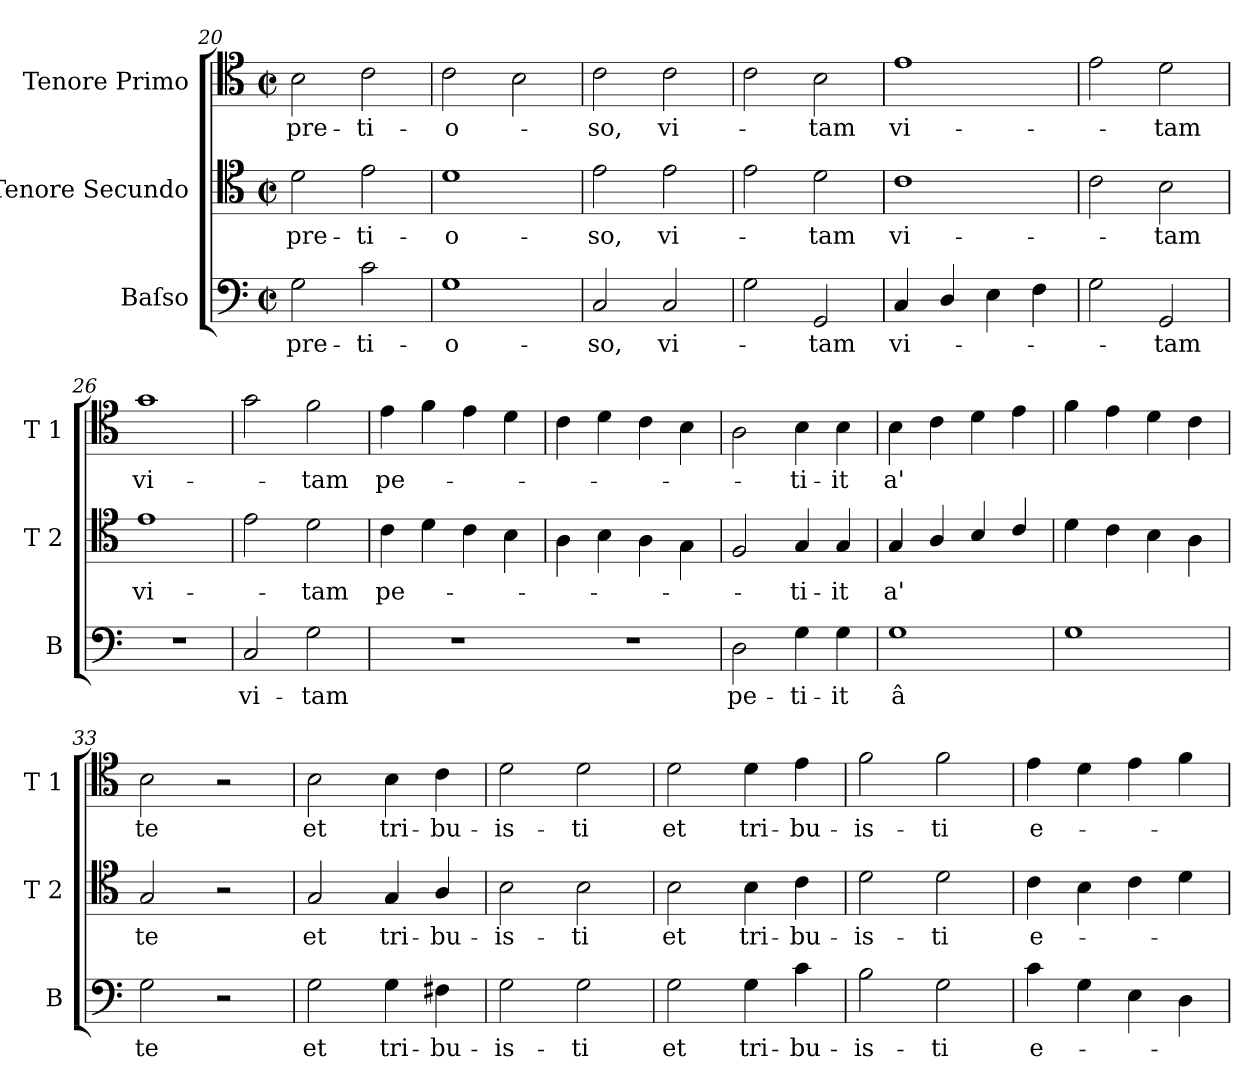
**kern	**text	**kern	**text	**kern	**text
*part3	*part3	*part2	*part2	*part1	*part1
*staff3	*staff3	*staff2	*staff2	*staff1	*staff1
*I"Baſso	*	*I"Tenore Secundo	*	*I"Tenore Primo	*
*I'B	*	*I'T 2	*	*I'T 1	*
*clefF4	*	*clefC4	*	*clefC4	*
*k[]	*	*k[]	*	*k[]	*
*M2/2	*	*M2/2	*	*M2/2	*
*met(c|)	*	*met(c|)	*	*met(c|)	*
=20	=20	=20	=20	=20	=20
2G\	pre-	2d\	pre-	2B\	pre-
2c\	-ti-	2e\	-ti-	2c\	-ti-
=21	=21	=21	=21	=21	=21
1G	-o-	1d	-o-	2c\	-o-
.	.	.	.	2B\	.
=22	=22	=22	=22	=22	=22
2C/	-so,	2e\	-so,	2c\	-so,
2C/	vi-	2e\	vi-	2c\	vi-
=23	=23	=23	=23	=23	=23
2G\	.	2e\	.	2c\	.
2GG/	-tam	2d\	-tam	2B\	-tam
=24	=24	=24	=24	=24	=24
4C/	vi-	1c	vi-	1e	vi-
4D/	.	.	.	.	.
4E\	.	.	.	.	.
4F\	.	.	.	.	.
=25	=25	=25	=25	=25	=25
2G\	.	2c\	.	2e\	.
2GG/	-tam	2B\	-tam	2d\	-tam
=26	=26	=26	=26	=26	=26
1r	.	1e	vi-	1g	vi-
=27	=27	=27	=27	=27	=27
2C/	vi-	2e\	.	2g\	.
2G\	-tam	2d\	-tam	2f\	-tam
=28	=28	=28	=28	=28	=28
1r	.	4c\	pe-	4e\	pe-
.	.	4d\	.	4f\	.
.	.	4c\	.	4e\	.
.	.	4B\	.	4d\	.
=29-	=29	=29	=29	=29	=29
1r	.	4A\	.	4c\	.
.	.	4B\	.	4d\	.
.	.	4A\	.	4c\	.
.	.	4G\	.	4B\	.
=30	=30	=30	=30	=30	=30
2D\	pe-	2F/	.	2A\	.
4G\	-ti-	4G/	-ti-	4B\	-ti-
4G\	-it	4G/	-it	4B\	-it
=31	=31	=31	=31	=31	=31
1G	â	4G/	a'	4B\	a'
.	.	4A/	.	4c\	.
.	.	4B/	.	4d\	.
.	.	4c/	.	4e\	.
=32	=32	=32	=32	=32	=32
1G	.	4d\	.	4f\	.
.	.	4c\	.	4e\	.
.	.	4B\	.	4d\	.
.	.	4A\	.	4c\	.
=33	=33	=33	=33	=33	=33
2G\	te	2G/	te	2B\	te
2r	.	2r	.	2r	.
=34	=34	=34	=34	=34	=34
2G\	et	2G/	et	2B\	et
4G\	tri-	4G/	tri-	4B\	tri-
4F#X\	-bu-	4A/	-bu-	4c\	-bu-
=35	=35	=35	=35	=35	=35
2G\	-is-	2B\	-is-	2d\	-is-
2G\	-ti	2B\	-ti	2d\	-ti
=36	=36	=36	=36	=36	=36
2G\	et	2B\	et	2d\	et
4G\	tri-	4B\	tri-	4d\	tri-
4c\	-bu-	4c\	-bu-	4e\	-bu-
=37	=37	=37	=37	=37	=37
2B\	-is-	2d\	-is-	2f\	-is-
2G\	-ti	2d\	-ti	2f\	-ti
=38	=38	=38	=38	=38	=38
4c\	e-	4c\	e-	4e\	e-
4G\	.	4B\	.	4d\	.
4E\	.	4c\	.	4e\	.
4D\	.	4d\	.	4f\	.
=	=	=	=	=	=
*-	*-	*-	*-	*-	*-
